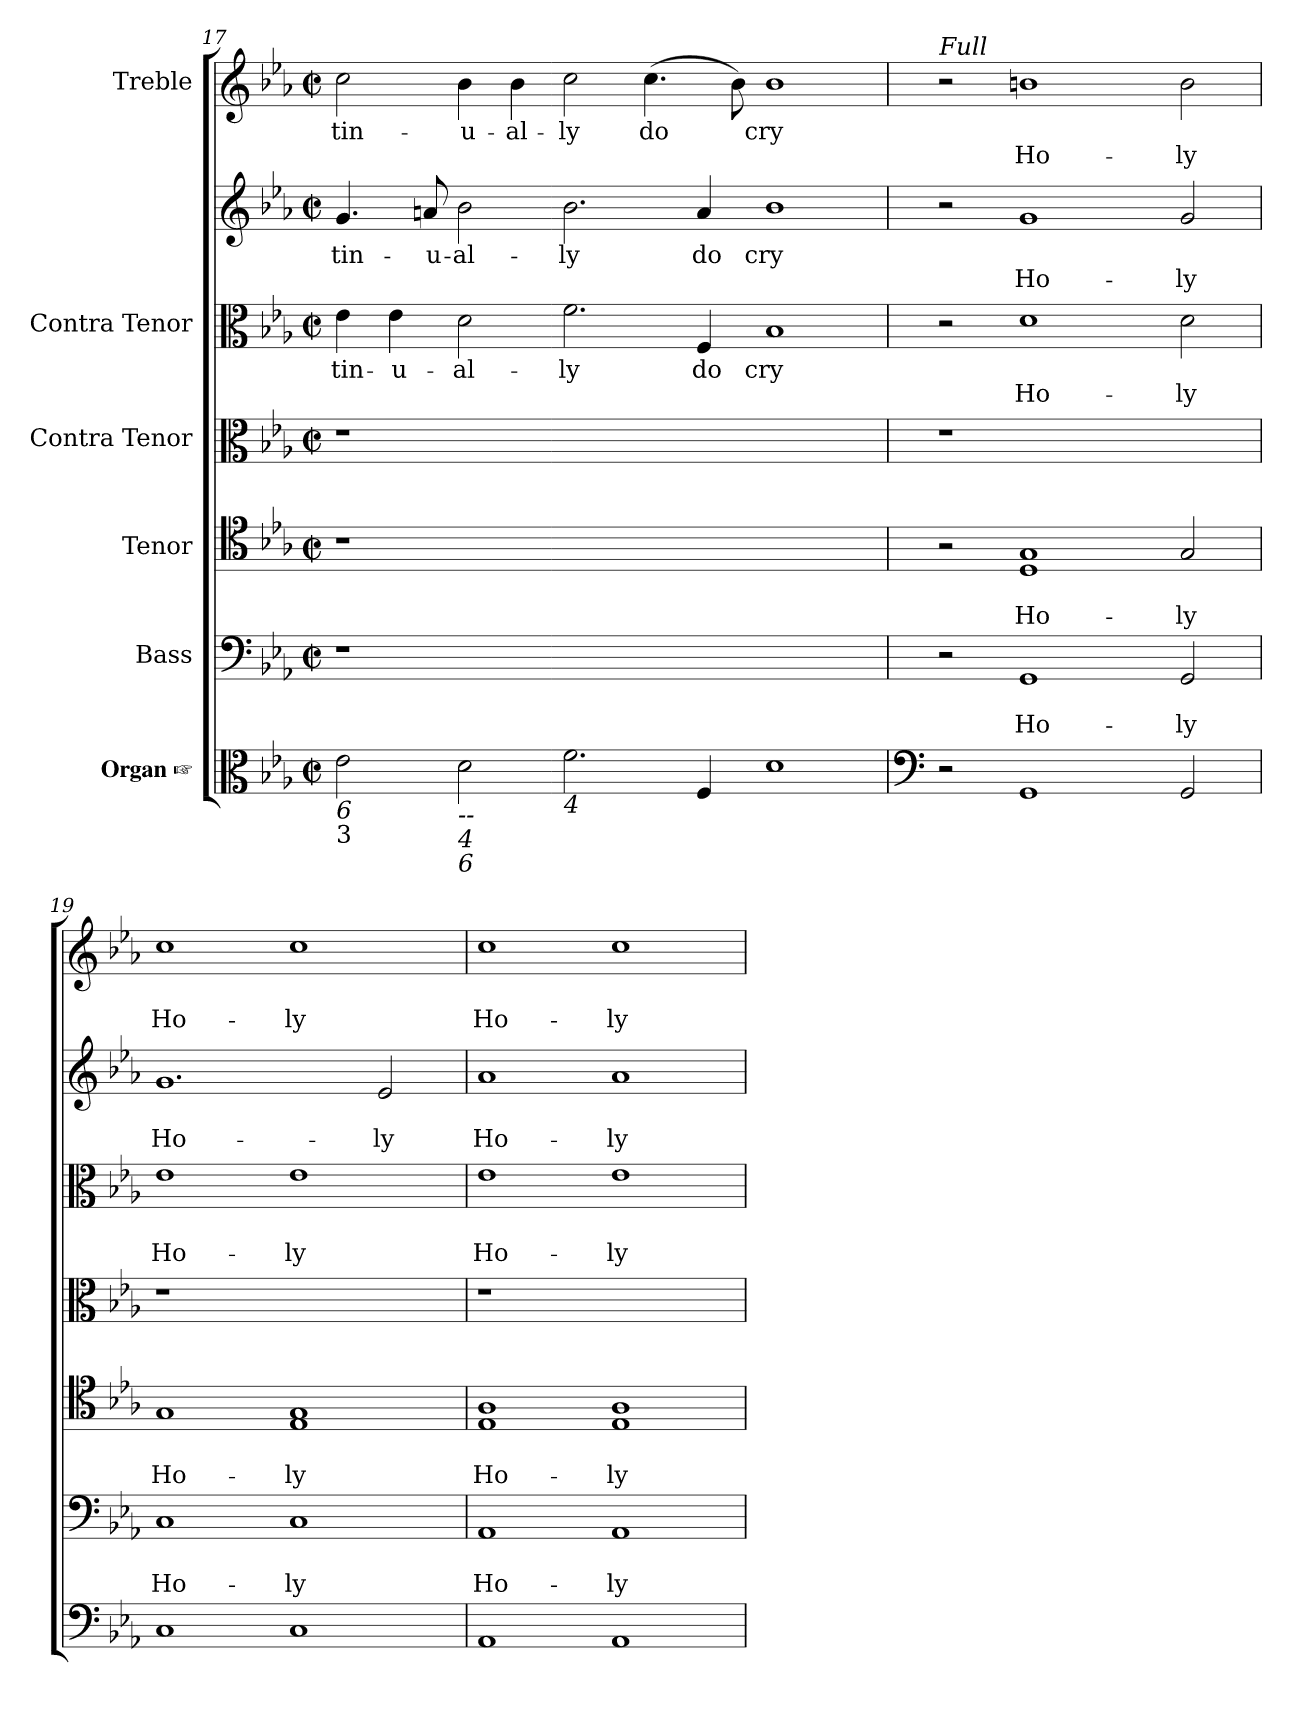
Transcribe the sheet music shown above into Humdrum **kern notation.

**kern	**kern	**text	**text	**kern	**text	**text	**kern	**kern	**text	**text	**kern	**text	**text	**kern	**text	**text
*part7	*part6	*part6	*part6	*part5	*part5	*part5	*part4	*part3	*part3	*part3	*part2	*part2	*part2	*part1	*part1	*part1
*staff7	*staff6	*staff6	*staff6	*staff5	*staff5	*staff5	*staff4	*staff3	*staff3	*staff3	*staff2	*staff2	*staff2	*staff1	*staff1	*staff1
*I"Organ     ☞	*I"Bass	*	*	*I"Tenor	*	*	*I"Contra Tenor	*I"Contra Tenor	*	*	*	*	*	*I"Treble	*	*
*clefC3	*clefF4	*	*	*clefC4	*	*	*clefC3	*clefC3	*	*	*clefG2	*	*	*clefG2	*	*
*k[b-e-a-]	*k[b-e-a-]	*	*	*k[b-e-a-]	*	*	*k[b-e-a-]	*k[b-e-a-]	*	*	*k[b-e-a-]	*	*	*k[b-e-a-]	*	*
*E-:	*E-:	*	*	*E-:	*	*	*E-:	*E-:	*	*	*E-:	*	*	*E-:	*	*
*M2/2	*M2/2	*	*	*M2/2	*	*	*M2/2	*M2/2	*	*	*M2/2	*	*	*M2/2	*	*
*met(c|)	*met(c|)	*	*	*met(c|)	*	*	*met(c|)	*met(c|)	*	*	*met(c|)	*	*	*met(c|)	*	*
=17	=17	=17	=17	=17	=17	=17	=17	=17	=17	=17	=17	=17	=17	=17	=17	=17
!LO:TX:b:i:t=6	!	!	!	!	!	!	!	!	!	!	!	!	!	!	!	!
!LO:TX:b:t=3	!	!	!	!	!	!	!	!	!	!	!	!	!	!	!	!
!	!	!	!	!	!	!	!	!	!LO:LY:b	!	!	!LO:LY:b	!	!	!LO:LY:b	!
2e-\	1r	.	.	1r	.	.	1r	4e-\	-tin-	.	4.g/	-tin-	.	2cc\	-tin-	.
!	!	!	!	!	!	!	!	!	!LO:LY:b	!	!	!	!	!	!	!
.	.	.	.	.	.	.	.	4e-\	-u-	.	.	.	.	.	.	.
!	!	!	!	!	!	!	!	!	!	!	!	!LO:LY:b	!	!	!	!
.	.	.	.	.	.	.	.	.	.	.	8an/	-u-	.	.	.	.
!LO:TX:b:i:t=--	!	!	!	!	!	!	!	!	!	!	!	!	!	!	!	!
!LO:TX:b:i:t=4	!	!	!	!	!	!	!	!	!	!	!	!	!	!	!	!
!LO:TX:b:i:t=6	!	!	!	!	!	!	!	!	!	!	!	!	!	!	!	!
!	!	!	!	!	!	!	!	!	!LO:LY:b	!	!	!LO:LY:b	!	!	!LO:LY:b	!
2d\	.	.	.	.	.	.	.	2d\	-al-	.	2b-\	-al-	.	4b-\	-u-	.
!	!	!	!	!	!	!	!	!	!	!	!	!	!	!	!LO:LY:b	!
.	.	.	.	.	.	.	.	.	.	.	.	.	.	4b-\	-al-	.
!LO:TX:b:i:t=4	!	!	!	!	!	!	!	!	!	!	!	!	!	!	!	!
!	!	!	!	!	!	!	!	!	!LO:LY:b	!	!	!LO:LY:b	!	!	!LO:LY:b	!
2.f\	0ryy	.	.	0ryy	.	.	0ryy	2.f\	-ly	.	2.b-\	-ly	.	2cc\	-ly	.
!	!	!	!	!	!	!	!	!	!	!	!	!	!	!	!LO:LY:b	!
.	.	.	.	.	.	.	.	.	.	.	.	.	.	(>4.cc\	do	.
!	!	!	!	!	!	!	!	!	!LO:LY:b	!	!	!LO:LY:b	!	!	!	!
4F/	.	.	.	.	.	.	.	4F/	do	.	4a/	do	.	.	.	.
.	.	.	.	.	.	.	.	.	.	.	.	.	.	8b-\)	.	.
!	!	!	!	!	!	!	!	!	!LO:LY:b	!	!	!LO:LY:b	!	!	!LO:LY:b	!
1d	.	.	.	.	.	.	.	1B-	cry	.	1b-	cry	.	1b-	cry	.
!!LO:PB:g=z
=18	=18	=18	=18	=18	=18	=18	=18	=18	=18	=18	=18	=18	=18	=18	=18	=18
*clefF4	*	*	*	*	*	*	*	*	*	*	*	*	*	*	*	*
!	!	!	!	!	!	!	!	!	!	!	!	!	!	!LO:TX:a:i:t=Full	!	!
2r	2r	.	.	2r	.	.	1r	2r	.	.	2r	.	.	2r	.	.
!	!	!	!LO:LY:b	!	!	!LO:LY:b	!	!	!	!LO:LY:b	!	!	!LO:LY:b	!	!	!LO:LY:b
1GG	1GG	.	Ho-	1D 1G	.	Ho-	.	1d	.	Ho-	1g	.	Ho-	1bn	.	Ho-
.	.	.	.	.	.	.	1ryy	.	.	.	.	.	.	.	.	.
!	!	!	!LO:LY:b	!	!	!LO:LY:b	!	!	!	!LO:LY:b	!	!	!LO:LY:b	!	!	!LO:LY:b
2GG/	2GG/	.	-ly	2G/	.	-ly	.	2d\	.	-ly	2g/	.	-ly	2b\	.	-ly
=19	=19	=19	=19	=19	=19	=19	=19	=19	=19	=19	=19	=19	=19	=19	=19	=19
!	!	!	!LO:LY:b	!	!	!LO:LY:b	!	!	!	!LO:LY:b	!	!	!LO:LY:b	!	!	!LO:LY:b
1C	1C	.	Ho-	1G	.	Ho-	1r	1e-	.	Ho-	1.g	.	Ho-	1cc	.	Ho-
!	!	!	!LO:LY:b	!	!	!LO:LY:b	!	!	!	!LO:LY:b	!	!	!	!	!	!LO:LY:b
1C	1C	.	-ly	1E- 1G	.	-ly	1ryy	1e-	.	-ly	.	.	.	1cc	.	-ly
!	!	!	!	!	!	!	!	!	!	!	!	!	!LO:LY:b	!	!	!
.	.	.	.	.	.	.	.	.	.	.	2e-/	.	-ly	.	.	.
=20	=20	=20	=20	=20	=20	=20	=20	=20	=20	=20	=20	=20	=20	=20	=20	=20
!	!	!	!LO:LY:b	!	!	!LO:LY:b	!	!	!	!LO:LY:b	!	!	!LO:LY:b	!	!	!LO:LY:b
1AA-	1AA-	.	Ho-	1E- 1A-	.	Ho-	1r	1e-	.	Ho-	1a-	.	Ho-	1cc	.	Ho-
!	!	!	!LO:LY:b	!	!	!LO:LY:b	!	!	!	!LO:LY:b	!	!	!LO:LY:b	!	!	!LO:LY:b
1AA-	1AA-	.	-ly	1E- 1A-	.	-ly	1ryy	1e-	.	-ly	1a-	.	-ly	1cc	.	-ly
=	=	=	=	=	=	=	=	=	=	=	=	=	=	=	=	=
*-	*-	*-	*-	*-	*-	*-	*-	*-	*-	*-	*-	*-	*-	*-	*-	*-
